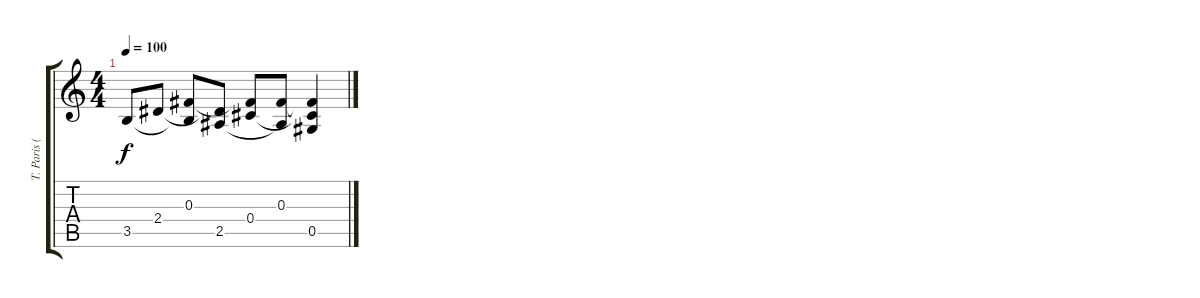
\track ("T. Paris (acoustic)" "T. Paris (") {instrument acousticguitarsteel}
\staff {score tabs}
\tuning (Eb4 Bb3 Gb3 Db3 Ab2 Eb2) {hide}
\ts (4 4)
\tempo 100
\clef g2
\ks c
3.5.8{dy f} 2.4.8 (0.3 3.5{t}).8 (2.4{t} 2.5).8 (0.3{t} 0.4).8 (0.3 2.5{t}).8 (0.3{t} 0.4{t} 0.5).4
